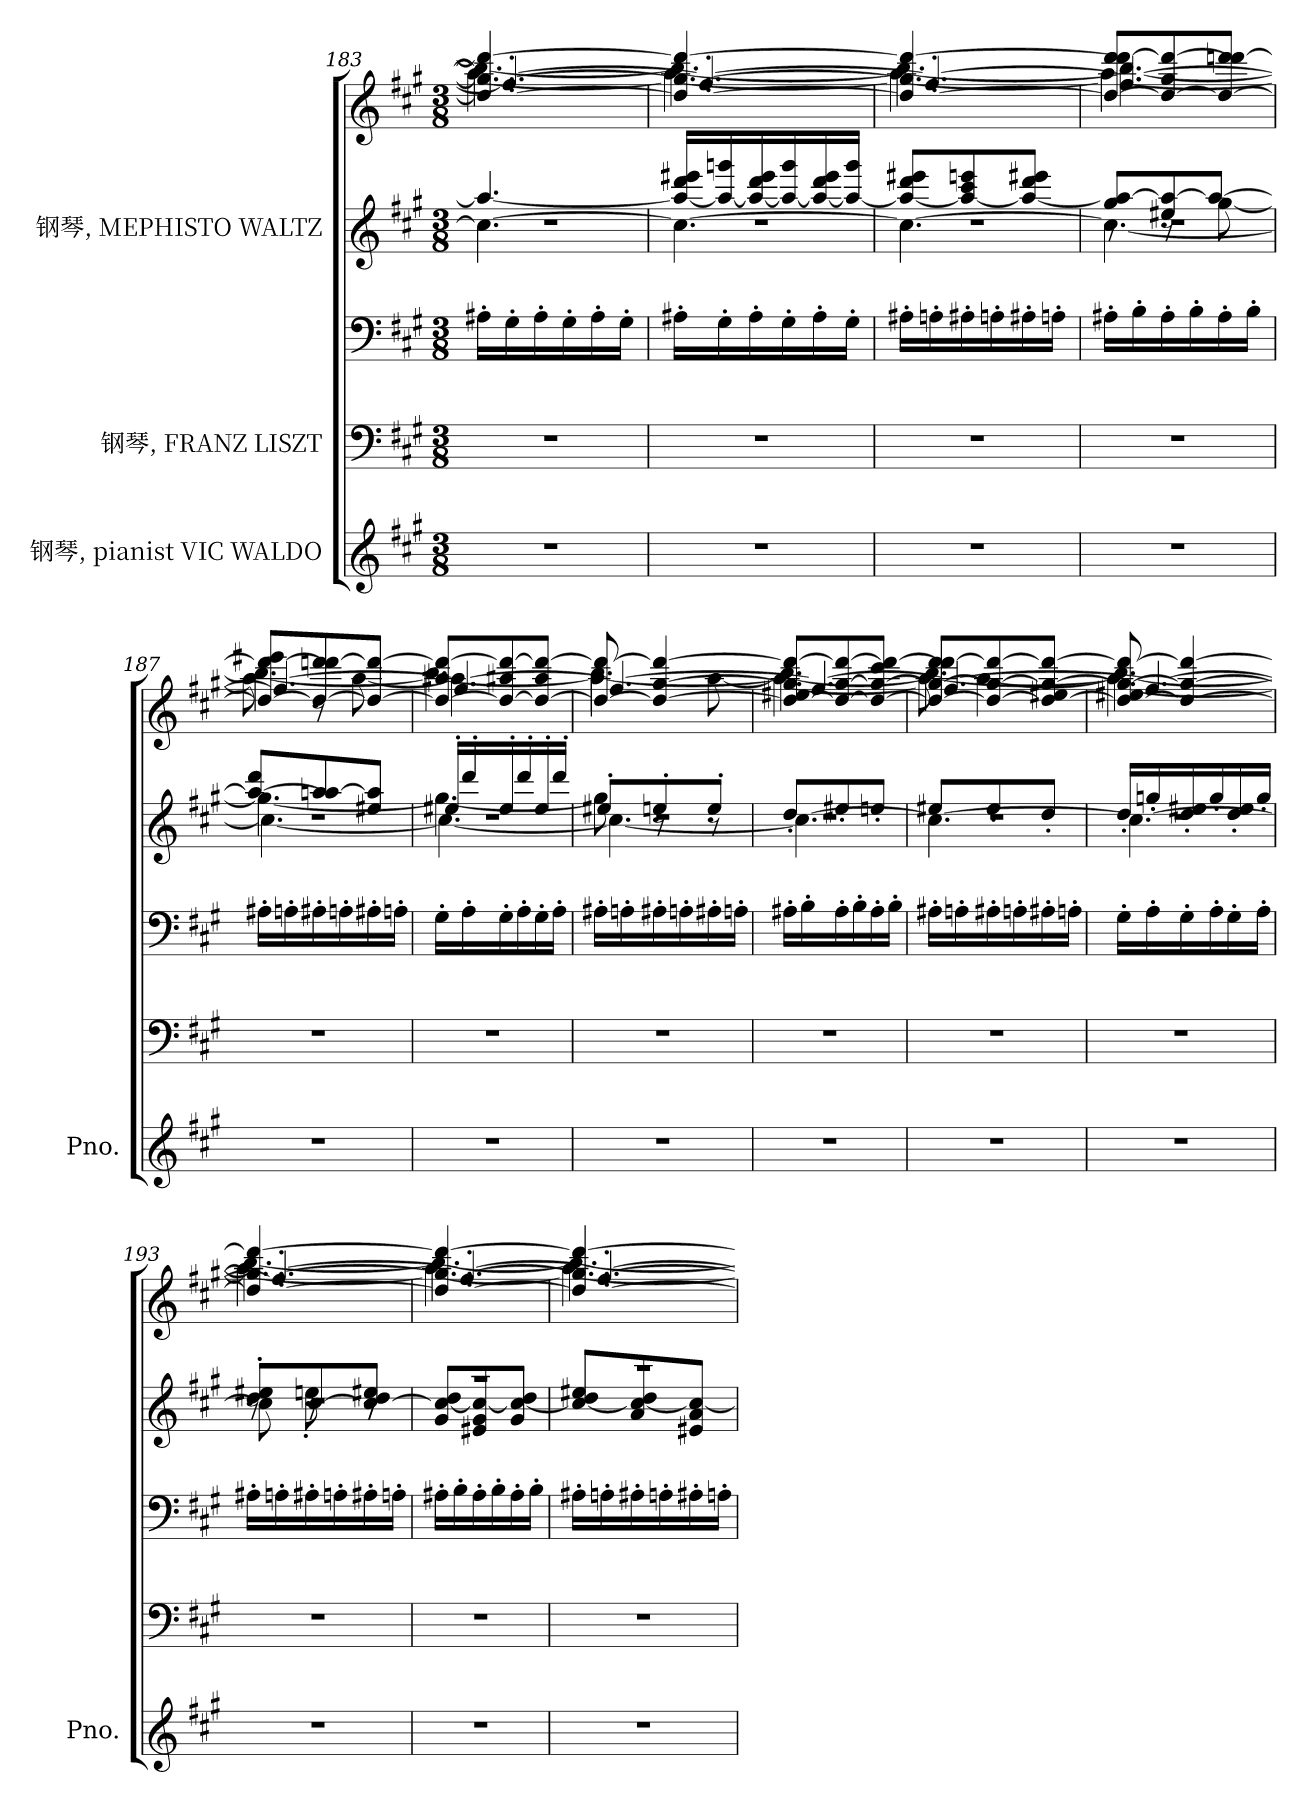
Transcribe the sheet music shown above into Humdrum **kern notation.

**kern	**kern	**kern	**kern	**kern
*part3	*part2	*part2	*part1	*part1
*staff5	*staff4	*staff3	*staff2	*staff1
*I"钢琴, pianist VIC WALDO	*I"钢琴, FRANZ LISZT	*	*I"钢琴, MEPHISTO WALTZ	*
*I'Pno.	*	*	*	*
*clefG2	*clefF4	*clefF4	*clefG2	*clefG2
*k[f#c#g#]	*k[f#c#g#]	*k[f#c#g#]	*k[f#c#g#]	*k[f#c#g#]
*M3/8	*M3/8	*M3/8	*M3/8	*M3/8
=183	=183	=183	=183	=183
*	*	*	*^	*^
*	*	*	*	*^	*	*^
*	*	*	*	*	*	*	*	*^
4.r	4.r	16A#X'\LL	4.r	4.aa#/_	4.cc#\_	4.dd#/_ 4.gg#/_ 4.ddd#/_	4.aa\_	4.ff#/_	4.bb\_
.	.	16G#'\	.	.	.	.	.	.	.
.	.	16A#'\	.	.	.	.	.	.	.
.	.	16G#'\	.	.	.	.	.	.	.
.	.	16A#'\	.	.	.	.	.	.	.
.	.	16G#'\JJ	.	.	.	.	.	.	.
!!LO:PB:g=z	!!	!!	!!
=184	=184	=184	=184	=184	=184	=184	=184	=184	=184
4.r	4.r	16A#X'\LL	4.r	16aa#/_ 16ddd/ 16eee#X/LL	4.cc#\_	4.dd#/_ 4.gg#/_ 4.ddd#/_	4.aa\_	4.ff#/_	4.bb\_
.	.	16G#'\	.	16aa#/_ 16gggn/	.	.	.	.	.
.	.	16A#'\	.	16aa#/_ 16ddd/ 16eee#/	.	.	.	.	.
.	.	16G#'\	.	16aa#/_ 16ggg/	.	.	.	.	.
.	.	16A#'\	.	16aa#/_ 16ddd/ 16eee#/	.	.	.	.	.
.	.	16G#'\JJ	.	16aa#/_ 16ggg/JJ	.	.	.	.	.
=185	=185	=185	=185	=185	=185	=185	=185	=185	=185
4.r	4.r	16A#X'\LL	4.r	8aa#/_ 8ddd/ 8eee#X/L	4.cc#\_	4.dd#/_ 4.gg#/] 4.ddd#/_	4.aa\_	4.ff#/_	4.bb\_
.	.	16An'\	.	.	.	.	.	.	.
.	.	16A#X'\	.	8aa#/_ 8ccc#/ 8eeen/	.	.	.	.	.
.	.	16An'\	.	.	.	.	.	.	.
.	.	16A#X'\	.	8aa#/_ 8ddd/ 8eee#X/J	.	.	.	.	.
.	.	16An'\JJ	.	.	.	.	.	.	.
=186	=186	=186	=186	=186	=186	=186	=186	=186	=186
*	*	*	*	*	*^	*	*	*	*
4.r	4.r	16A#X'\LL	4.r	8r	8gg#/ 8aa#/_L	4.cc#\_	8dd#/_ 8ddd/ 8ddd#/_L	4.aa\_	4.ff#/_	4.bb\_
.	.	16B'\	.	.	.	.	.	.	.	.
.	.	16A#'\	.	8r	8ee#X/ 8aa#/_	.	8dd#/_ 8gg#/ 8ddd#/_	.	.	.
.	.	16B'\	.	.	.	.	.	.	.	.
.	.	16A#'\	.	[8gg#\	8aa#/J_	.	8dd#/_ 8dddn/ 8ddd#/_J	.	.	.
.	.	16B'\JJ	.	.	.	.	.	.	.	.
=187	=187	=187	=187	=187	=187	=187	=187	=187	=187	=187
4.r	4.r	16A#X'\LL	4.r	4.gg#\_	8aa#/_ 8ddd/L	4.cc#\_	8dd#/_ 8ddd#/_ 8eee#X/L	8aa\]	4.ff#/_	4.bb\_
.	.	16An'\	.	.	.	.	.	.	.	.
.	.	16A#X'\	.	.	8aan/ 8aa#/_	.	8dd#/_ 8dddn/ 8ddd#/_	8r	.	.
.	.	16An'\	.	.	.	.	.	.	.	.
.	.	16A#X'\	.	.	8ee#X/ 8aa#/]J	.	8dd#/_ 8ddd#/_J	[8aa\	.	.
.	.	16An'\JJ	.	.	.	.	.	.	.	.
!!LO:LB:g=z	!!	!!	!!
=188	=188	=188	=188	=188	=188	=188	=188	=188	=188	=188
4.r	4.r	16G#'\LL	4.r	4.gg#\_	16ee#X'/LL	4.cc#\_	8dd#/_ 8aa#X/ 8ddd#/_L	4.aa\]	4.ff#/_	4.bb\_
.	.	16A'\	.	.	16ddd'/	.	.	.	.	.
.	.	16G#'\	.	.	16ee#'/	.	8dd#/_ 8aa#X/ 8ddd#/_	.	.	.
.	.	16A'\	.	.	16ddd'/	.	.	.	.	.
.	.	16G#'\	.	.	16ee#'/	.	8dd#/_ 8aa#/ 8ddd#/_J	.	.	.
.	.	16A'\JJ	.	.	16ddd'/JJ	.	.	.	.	.
=189	=189	=189	=189	=189	=189	=189	=189	=189	=189	=189
4.r	4.r	16A#X'\LL	4.r	8gg#\]	8ee#X'/L	4.cc#\_	8dd#/_ 8ddd#/_	4aa\	4.ff#/_	4.bb\_
.	.	16An'\	.	.	.	.	.	.	.	.
.	.	16A#X'\	.	8r	8een'/	.	4dd#/_ [4gg#/ 4ddd#/_	.	.	.
.	.	16An'\	.	.	.	.	.	.	.	.
.	.	16A#X'\	.	8r	8ee'/J	.	.	[8aa\	.	.
.	.	16An'\JJ	.	.	.	.	.	.	.	.
*	*	*	*	*	*v	*v	*	*	*	*
=190	=190	=190	=190	=190	=190	=190	=190	=190	=190
4.r	4.r	16A#X'\LL	4.r	8dd'/L	4.cc#\_	8dd#/_ 8ee#X/ 8gg#/] 8ddd#/_L	4.aa\_	4.ff#/_	4.bb\_
.	.	16B'\	.	.	.	.	.	.	.
.	.	16A#'\	.	8ee#X'/	.	8dd#/_ [8gg#/ 8ddd#/_	.	.	.
.	.	16B'\	.	.	.	.	.	.	.
.	.	16A#'\	.	8een'/J	.	8dd#/_ 8gg#/_ 8ccc#/ 8ddd#/_J	.	.	.
.	.	16B'\JJ	.	.	.	.	.	.	.
=191	=191	=191	=191	=191	=191	=191	=191	=191	=191
4.r	4.r	16A#X'\LL	4.r	8ee#X'/L	4.cc#\_	8dd#/_ 8gg#/_ 8ddd/ 8ddd#/_L	8aa\]	4.ff#/_	4.bb\_
.	.	16An'\	.	.	.	.	.	.	.
.	.	16A#X'\	.	8ee#'/	.	8dd#/_ 8gg#/_ 8ddd#/_	[4aa\	.	.
.	.	16An'\	.	.	.	.	.	.	.
.	.	16A#X'\	.	8dd'/J	.	8dd#/_ 8ee#X/ 8gg#/_ 8ddd#/_J	.	.	.
.	.	16An'\JJ	.	.	.	.	.	.	.
!!LO:PB:g=z	!!	!!	!!
=192	=192	=192	=192	=192	=192	=192	=192	=192	=192
4.r	4.r	16G#'\LL	4.r	16dd'/LL	4.cc#\_	8dd#/_ 8ee#X/ 8gg#/_ 8ddd#/_	4.aa\_	4.ff#/_	4.bb\_
.	.	16A'\	.	16ggn'/	.	.	.	.	.
.	.	16G#'\	.	16dd/' 16ee#X/'	.	4dd#/_ 4gg#/_ 4ddd#/_	.	.	.
.	.	16A'\	.	16gg'/	.	.	.	.	.
.	.	16G#'\	.	16dd/' 16ee#/'	.	.	.	.	.
.	.	16A'\JJ	.	16gg'/JJ	.	.	.	.	.
=193	=193	=193	=193	=193	=193	=193	=193	=193	=193
*	*	*	*	*	*^	*	*	*	*
4.r	4.r	16A#X'\LL	4.r	8r	8dd/' 8ee#X/'L	8cc#\]	4.dd#/_ 4.gg#/_ 4.ddd#/_	4.aa\_	4.ff#/_	4.bb\_
.	.	16An'\	.	.	.	.	.	.	.	.
.	.	16A#X'\	.	8een'\	[8cc#/	8r	.	.	.	.
.	.	16An'\	.	.	.	.	.	.	.	.
.	.	16A#X'\	.	8r	8cc#/_ 8dd/ 8ee#X/J	8r	.	.	.	.
.	.	16An'\JJ	.	.	.	.	.	.	.	.
*	*	*	*	*v	*v	*v	*	*	*	*
=194	=194	=194	=194	=194	=194	=194	=194	=194
4.r	4.r	16A#X'\LL	4.r	8g#/ 8cc#/_ 8dd/L	4.dd#/_ 4.gg#/_ 4.ddd#/_	4.aa\_	4.ff#/_	4.bb\_
.	.	16B'\	.	.	.	.	.	.
.	.	16A#'\	.	8e#X/ 8g#/ 8cc#/_	.	.	.	.
.	.	16B'\	.	.	.	.	.	.
.	.	16A#'\	.	8g#/ 8cc#/_ 8dd/J	.	.	.	.
.	.	16B'\JJ	.	.	.	.	.	.
=195	=195	=195	=195	=195	=195	=195	=195	=195
4.r	4.r	16A#X'\LL	4.r	8cc#/_ 8dd/ 8ee#X/L	4.dd#/_ 4.gg#/_ 4.ddd#/_	4.aa\_	4.ff#/_	4.bb\_
.	.	16An'\	.	.	.	.	.	.
.	.	16A#X'\	.	8a/ 8cc#/_ 8dd/	.	.	.	.
.	.	16An'\	.	.	.	.	.	.
.	.	16A#X'\	.	8e#X/ 8a/ 8cc#/_J	.	.	.	.
.	.	16An'\JJ	.	.	.	.	.	.
*	*	*	*v	*v	*	*	*	*
*	*	*	*	*v	*v	*v	*v
=	=	=	=	=
*-	*-	*-	*-	*-
